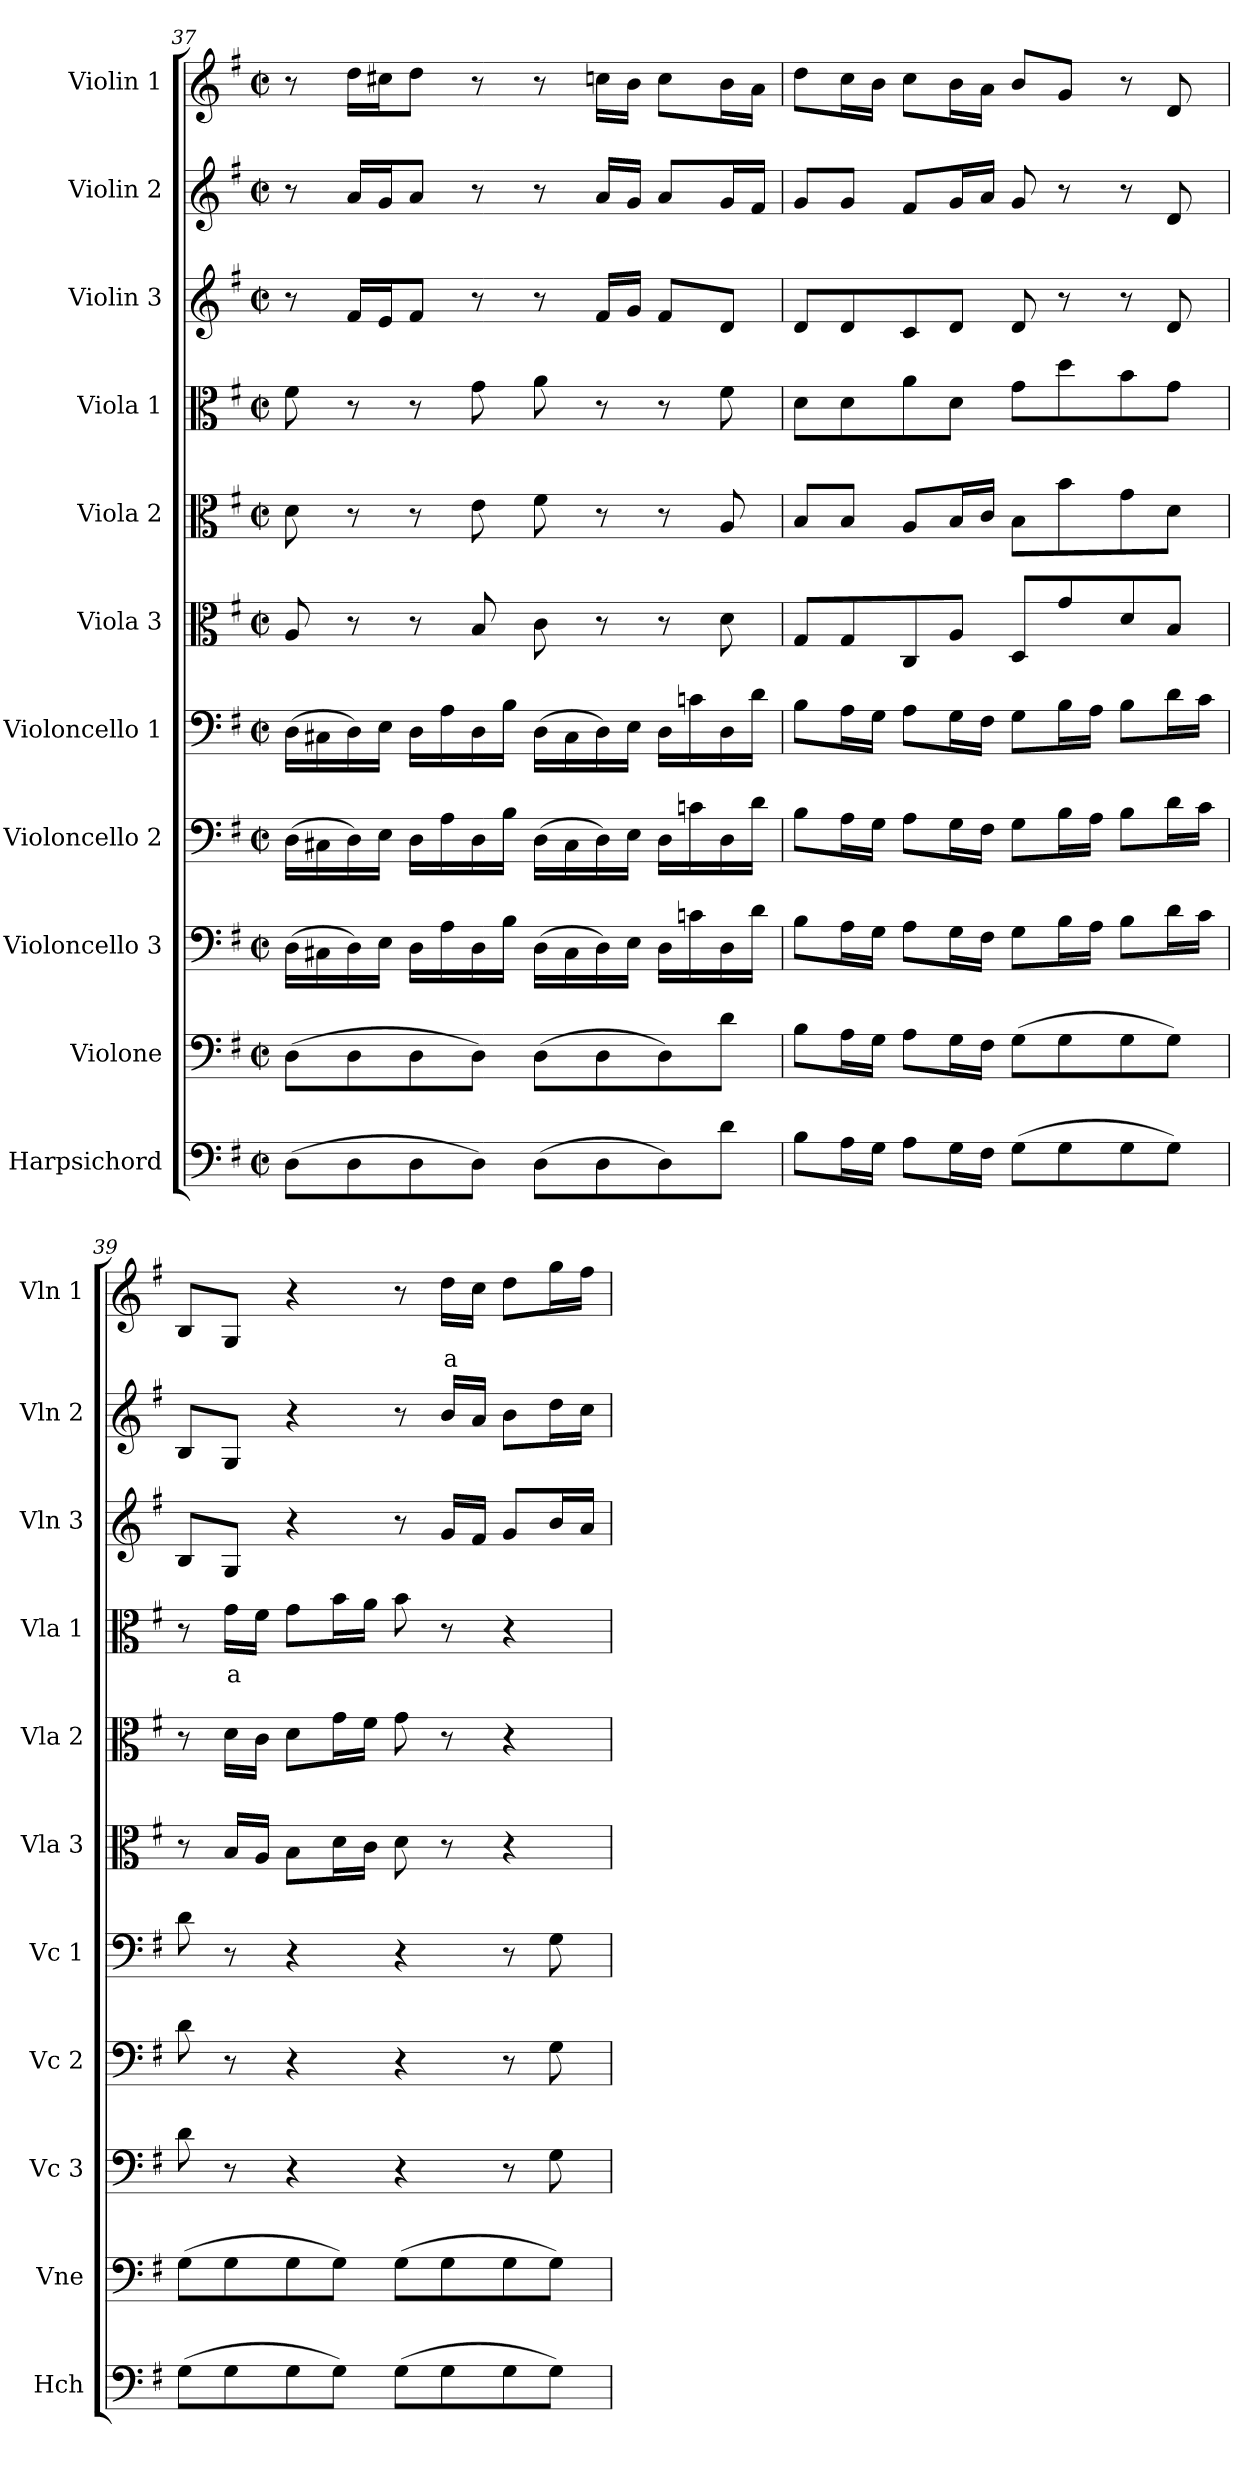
**kern	**kern	**kern	**kern	**kern	**kern	**kern	**kern	**text	**kern	**kern	**kern	**text
*part11	*part10	*part9	*part8	*part7	*part6	*part5	*part4	*part4	*part3	*part2	*part1	*part1
*staff11	*staff10	*staff9	*staff8	*staff7	*staff6	*staff5	*staff4	*staff4	*staff3	*staff2	*staff1	*staff1
*I"Harpsichord	*I"Violone	*I"Violoncello 3	*I"Violoncello 2	*I"Violoncello 1	*I"Viola 3	*I"Viola 2	*I"Viola 1	*	*I"Violin 3	*I"Violin 2	*I"Violin 1	*
*I'Hch	*I'Vne	*I'Vc 3	*I'Vc 2	*I'Vc 1	*I'Vla 3	*I'Vla 2	*I'Vla 1	*	*I'Vln 3	*I'Vln 2	*I'Vln 1	*
!!LO:PB:g=z
*clefF4	*clefF4	*clefF4	*clefF4	*clefF4	*clefC3	*clefC3	*clefC3	*	*clefG2	*clefG2	*clefG2	*
*	*ITrd7c12	*	*	*	*	*	*	*	*	*	*	*
*k[f#]	*k[f#]	*k[f#]	*k[f#]	*k[f#]	*k[f#]	*k[f#]	*k[f#]	*	*k[f#]	*k[f#]	*k[f#]	*
*M4/4	*M4/4	*M4/4	*M4/4	*M4/4	*M4/4	*M4/4	*M4/4	*	*M4/4	*M4/4	*M4/4	*
*met(c|)	*met(c|)	*met(c|)	*met(c|)	*met(c|)	*met(c|)	*met(c|)	*met(c|)	*	*met(c|)	*met(c|)	*met(c|)	*
=37	=37	=37	=37	=37	=37	=37	=37	=37	=37	=37	=37	=37
(8D\L	(8DD\L	(16D\LL	(16D\LL	(16D\LL	8A/	8d\	8f#\	.	8r	8r	8r	.
.	.	16C#X\	16C#X\	16C#X\	.	.	.	.	.	.	.	.
8D\	8DD\	16D\)	16D\)	16D\)	8r	8r	8r	.	16f#/LL	16a/LL	16dd\LL	.
.	.	16E\JJ	16E\JJ	16E\JJ	.	.	.	.	16e/J	16g/J	16cc#X\J	.
8D\	8DD\	16D\LL	16D\LL	16D\LL	8r	8r	8r	.	8f#/J	8a/J	8dd\J	.
.	.	16A\	16A\	16A\	.	.	.	.	.	.	.	.
8D\J)	8DD\J)	16D\	16D\	16D\	8B/	8e\	8g\	.	8r	8r	8r	.
.	.	16B\JJ	16B\JJ	16B\JJ	.	.	.	.	.	.	.	.
(8D\L	(8DD\L	(16D\LL	(16D\LL	(16D\LL	8c\	8f#\	8a\	.	8r	8r	8r	.
.	.	16C#\	16C#\	16C#\	.	.	.	.	.	.	.	.
8D\	8DD\	16D\)	16D\)	16D\)	8r	8r	8r	.	16f#/LL	16a/LL	16ccn\LL	.
.	.	16E\JJ	16E\JJ	16E\JJ	.	.	.	.	16g/JJ	16g/JJ	16b\JJ	.
8D\)	8DD\)	16D\LL	16D\LL	16D\LL	8r	8r	8r	.	8f#/L	8a/L	8cc\L	.
.	.	16cn\	16cn\	16cn\	.	.	.	.	.	.	.	.
8d\J	8D\J	16D\	16D\	16D\	8d\	8A/	8f#\	.	8d/J	16g/L	16b\L	.
.	.	16d\JJ	16d\JJ	16d\JJ	.	.	.	.	.	16f#/JJ	16a\JJ	.
=38	=38	=38	=38	=38	=38	=38	=38	=38	=38	=38	=38	=38
8B\L	8BB\L	8B\L	8B\L	8B\L	8G/L	8B/L	8d\L	.	8d/L	8g/L	8dd\L	.
16A\L	16AA\L	16A\L	16A\L	16A\L	8G/	8B/J	8d\	.	8d/	8g/J	16cc\L	.
16G\JJ	16GG\JJ	16G\JJ	16G\JJ	16G\JJ	.	.	.	.	.	.	16b\JJ	.
8A\L	8AA\L	8A\L	8A\L	8A\L	8C/	8A/L	8a\	.	8c/	8f#/L	8cc\L	.
16G\L	16GG\L	16G\L	16G\L	16G\L	8A/J	16B/L	8d\J	.	8d/J	16g/L	16b\L	.
16F#\JJ	16FF#\JJ	16F#\JJ	16F#\JJ	16F#\JJ	.	16c/JJ	.	.	.	16a/JJ	16a\JJ	.
(8G\L	(8GG\L	8G\L	8G\L	8G\L	8D/L	8B\L	8g\L	.	8d/	8g/	8b/L	.
8G\	8GG\	16B\L	16B\L	16B\L	8g/	8b\	8dd\	.	8r	8r	8g/J	.
.	.	16A\JJ	16A\JJ	16A\JJ	.	.	.	.	.	.	.	.
8G\	8GG\	8B\L	8B\L	8B\L	8d/	8g\	8b\	.	8r	8r	8r	.
8G\J)	8GG\J)	16d\L	16d\L	16d\L	8B/J	8d\J	8g\J	.	8d/	8d/	8d/	.
.	.	16c\JJ	16c\JJ	16c\JJ	.	.	.	.	.	.	.	.
=39	=39	=39	=39	=39	=39	=39	=39	=39	=39	=39	=39	=39
(8G\L	(8GG\L	8d\	8d\	8d\	8r	8r	8r	.	8B/L	8B/L	8B/L	.
!	!	!	!	!	!	!	!	!LO:LY:b:color=#FF0000	!	!	!	!
8G\	8GG\	8r	8r	8r	16B/LL	16d\LL	16g\LL	a	8G/J	8G/J	8G/J	.
.	.	.	.	.	16A/JJ	16c\JJ	16f#\JJ	.	.	.	.	.
8G\	8GG\	4r	4r	4r	8B\L	8d\L	8g\L	.	4r	4r	4r	.
8G\J)	8GG\J)	.	.	.	16d\L	16g\L	16b\L	.	.	.	.	.
.	.	.	.	.	16c\JJ	16f#\JJ	16a\JJ	.	.	.	.	.
(8G\L	(8GG\L	4r	4r	4r	8d\	8g\	8b\	.	8r	8r	8r	.
!	!	!	!	!	!	!	!	!	!	!	!	!LO:LY:b:color=#FF0000
8G\	8GG\	.	.	.	8r	8r	8r	.	16g/LL	16b/LL	16dd\LL	a
.	.	.	.	.	.	.	.	.	16f#/JJ	16a/JJ	16cc\JJ	.
8G\	8GG\	8r	8r	8r	4r	4r	4r	.	8g/L	8b\L	8dd\L	.
8G\J)	8GG\J)	8G\	8G\	8G\	.	.	.	.	16b/L	16dd\L	16gg\L	.
.	.	.	.	.	.	.	.	.	16a/JJ	16cc\JJ	16ff#\JJ	.
=	=	=	=	=	=	=	=	=	=	=	=	=
*-	*-	*-	*-	*-	*-	*-	*-	*-	*-	*-	*-	*-
